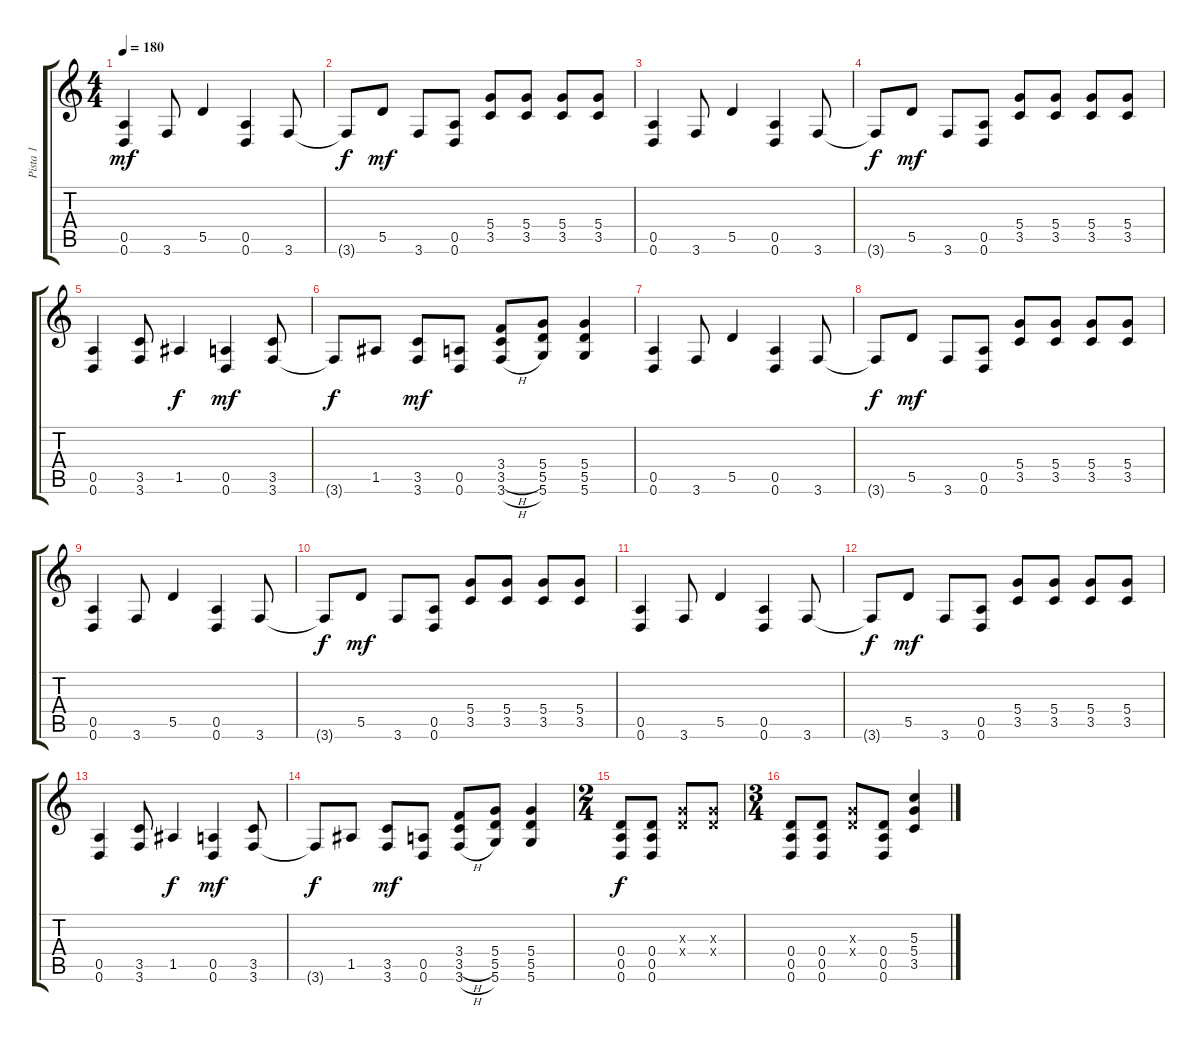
\track ("Pista 1" "Pista 1") {instrument distortionguitar}
\staff {score tabs}
\tuning (E4 B3 G3 D3 A2 D2) {hide}
\ts (4 4)
\tempo 180
\clef g2
\ks c
(0.5 0.6).4{dy mf} 3.6.8 5.5.4 (0.5 0.6).4 3.6.8 |
3.6{t}.8{dy f} 5.5.8{dy mf} 3.6.8 (0.5 0.6).8 (5.4 3.5).8 (5.4 3.5).8 (5.4 3.5).8 (5.4 3.5).8 |
(0.5 0.6).4 3.6.8 5.5.4 (0.5 0.6).4 3.6.8 |
3.6{t}.8{dy f} 5.5.8{dy mf} 3.6.8 (0.5 0.6).8 (5.4 3.5).8 (5.4 3.5).8 (5.4 3.5).8 (5.4 3.5).8 |
(0.5 0.6).4 (3.5 3.6).8 1.5.4{dy f} (0.5 0.6).4{dy mf} (3.5 3.6).8 |
3.6{t}.8{dy f} 1.5.8 (3.5 3.6).8{dy mf} (0.5 0.6).8 (3.4 3.5{h} 3.6{h}).8 (5.4 5.5 5.6).8 (5.4 5.5 5.6).4 |
(0.5 0.6).4 3.6.8 5.5.4 (0.5 0.6).4 3.6.8 |
3.6{t}.8{dy f} 5.5.8{dy mf} 3.6.8 (0.5 0.6).8 (5.4 3.5).8 (5.4 3.5).8 (5.4 3.5).8 (5.4 3.5).8 |
(0.5 0.6).4 3.6.8 5.5.4 (0.5 0.6).4 3.6.8 |
3.6{t}.8{dy f} 5.5.8{dy mf} 3.6.8 (0.5 0.6).8 (5.4 3.5).8 (5.4 3.5).8 (5.4 3.5).8 (5.4 3.5).8 |
(0.5 0.6).4 3.6.8 5.5.4 (0.5 0.6).4 3.6.8 |
3.6{t}.8{dy f} 5.5.8{dy mf} 3.6.8 (0.5 0.6).8 (5.4 3.5).8 (5.4 3.5).8 (5.4 3.5).8 (5.4 3.5).8 |
(0.5 0.6).4 (3.5 3.6).8 1.5.4{dy f} (0.5 0.6).4{dy mf} (3.5 3.6).8 |
3.6{t}.8{dy f} 1.5.8 (3.5 3.6).8{dy mf} (0.5 0.6).8 (3.4 3.5{h} 3.6{h}).8 (5.4 5.5 5.6).8 (5.4 5.5 5.6).4 |
\ts (2 4)
(0.4 0.5 0.6).8{dy f} (0.4 0.5 0.6).8 (0.3{x} 0.4{x}).8 (0.3{x} 0.4{x}).8 |
\ts (3 4)
(0.4 0.5 0.6).8 (0.4 0.5 0.6).8 (0.3{x} 0.4{x}).8 (0.4 0.5 0.6).8 (5.3 5.4 3.5).4
